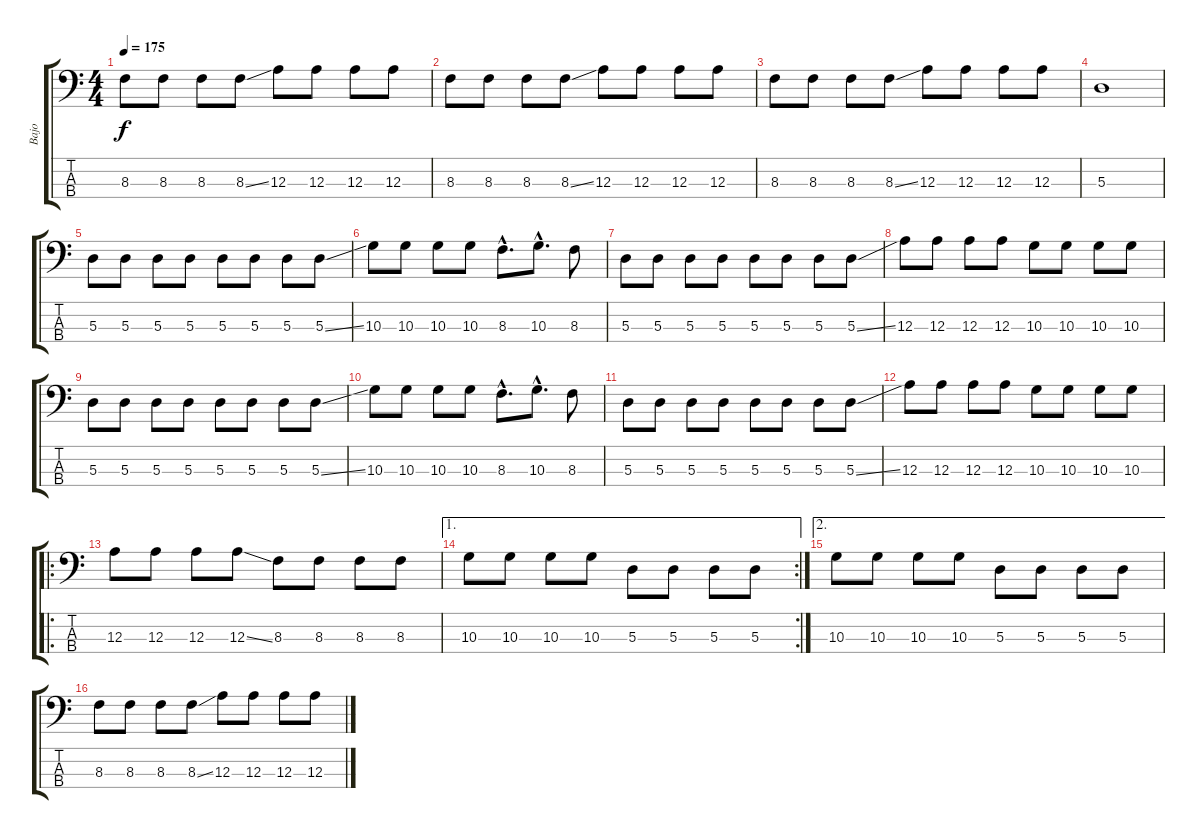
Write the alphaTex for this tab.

\track ("Bajo" "Bajo") {instrument electricbasspick}
\staff {score tabs}
\tuning (G2 D2 A1 E1) {hide}
\ts (4 4)
\tempo 175
\clef f4
\ks c
8.3.8{dy f} 8.3.8 8.3.8 8.3{ss}.8 12.3.8 12.3.8 12.3.8 12.3.8 |
8.3.8 8.3.8 8.3.8 8.3{ss}.8 12.3.8 12.3.8 12.3.8 12.3.8 |
8.3.8 8.3.8 8.3.8 8.3{ss}.8 12.3.8 12.3.8 12.3.8 12.3.8 |
5.3.1 |
5.3.8 5.3.8 5.3.8 5.3.8 5.3.8 5.3.8 5.3.8 5.3{ss}.8 |
10.3.8 10.3.8 10.3.8 10.3.8 8.3{hac}.8{d} 10.3{hac}.8{d} 8.3.8 |
5.3.8 5.3.8 5.3.8 5.3.8 5.3.8 5.3.8 5.3.8 5.3{ss}.8 |
12.3.8 12.3.8 12.3.8 12.3.8 10.3.8 10.3.8 10.3.8 10.3.8 |
5.3.8 5.3.8 5.3.8 5.3.8 5.3.8 5.3.8 5.3.8 5.3{ss}.8 |
10.3.8 10.3.8 10.3.8 10.3.8 8.3{hac}.8{d} 10.3{hac}.8{d} 8.3.8 |
5.3.8 5.3.8 5.3.8 5.3.8 5.3.8 5.3.8 5.3.8 5.3{ss}.8 |
12.3.8 12.3.8 12.3.8 12.3.8 10.3.8 10.3.8 10.3.8 10.3.8 |
\ro
12.3.8 12.3.8 12.3.8 12.3{ss}.8 8.3.8 8.3.8 8.3.8 8.3.8 |
\ae 1
\rc 2
10.3.8 10.3.8 10.3.8 10.3.8 5.3.8 5.3.8 5.3.8 5.3.8 |
\ae 2
10.3.8 10.3.8 10.3.8 10.3.8 5.3.8 5.3.8 5.3.8 5.3.8 |
8.3.8 8.3.8 8.3.8 8.3{ss}.8 12.3.8 12.3.8 12.3.8 12.3.8
